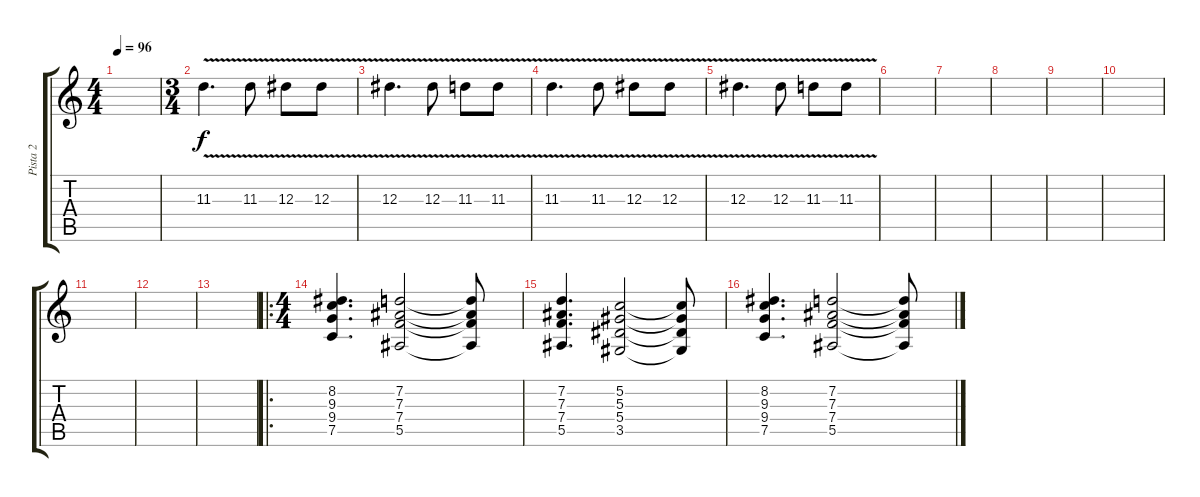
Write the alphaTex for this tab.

\track ("Pista 2" "Pista 2") {instrument overdrivenguitar}
\staff {score tabs}
\tuning (C4 G3 Eb3 Bb2 F2 C2) {hide}
\ts (4 4)
\tempo 96
\clef g2
\ks c
|
\ts (3 4)
11.3{v}.4{d instrument overdrivenguitar} 11.3{v}.8 12.3{v}.8 12.3{v}.8 |
12.3{v}.4{d} 12.3{v}.8 11.3{v}.8 11.3{v}.8 |
11.3{v}.4{d instrument overdrivenguitar} 11.3{v}.8 12.3{v}.8 12.3{v}.8 |
12.3{v}.4{d} 12.3{v}.8 11.3{v}.8 11.3{v}.8 |
|
|
|
|
|
|
|
|
\ro
\ts (4 4)
(8.2 9.3 9.4 7.5).4{d instrument electricguitarclean} (7.2 7.3 7.4 5.5).2 (7.2{t} 7.3{t} 7.4{t} 5.5{t}).8 |
(7.2 7.3 7.4 5.5).4{d} (5.2 5.3 5.4 3.5).2 (5.2{t} 5.3{t} 5.4{t} 3.5{t}).8 |
(8.2 9.3 9.4 7.5).4{d instrument electricguitarclean} (7.2 7.3 7.4 5.5).2 (7.2{t} 7.3{t} 7.4{t} 5.5{t}).8
